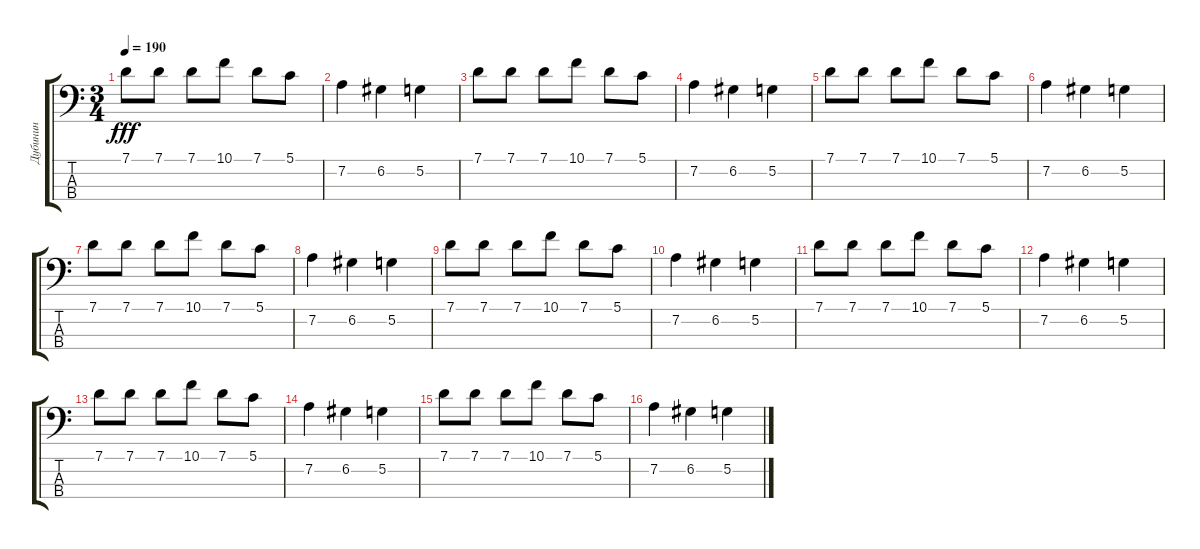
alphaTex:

\track ("Дубинин" "Дубинин") {instrument electricbassfinger}
\staff {score tabs}
\tuning (G2 D2 A1 E1) {hide}
\ts (3 4)
\tempo 190
\clef f4
\ks c
7.1.8{dy fff} 7.1.8 7.1.8 10.1.8 7.1.8 5.1.8 |
7.2.4 6.2.4 5.2.4 |
7.1.8 7.1.8 7.1.8 10.1.8 7.1.8 5.1.8 |
7.2.4 6.2.4 5.2.4 |
7.1.8 7.1.8 7.1.8 10.1.8 7.1.8 5.1.8 |
7.2.4 6.2.4 5.2.4 |
7.1.8 7.1.8 7.1.8 10.1.8 7.1.8 5.1.8 |
7.2.4 6.2.4 5.2.4 |
7.1.8 7.1.8 7.1.8 10.1.8 7.1.8 5.1.8 |
7.2.4 6.2.4 5.2.4 |
7.1.8 7.1.8 7.1.8 10.1.8 7.1.8 5.1.8 |
7.2.4 6.2.4 5.2.4 |
7.1.8 7.1.8 7.1.8 10.1.8 7.1.8 5.1.8 |
7.2.4 6.2.4 5.2.4 |
7.1.8 7.1.8 7.1.8 10.1.8 7.1.8 5.1.8 |
7.2.4 6.2.4 5.2.4
